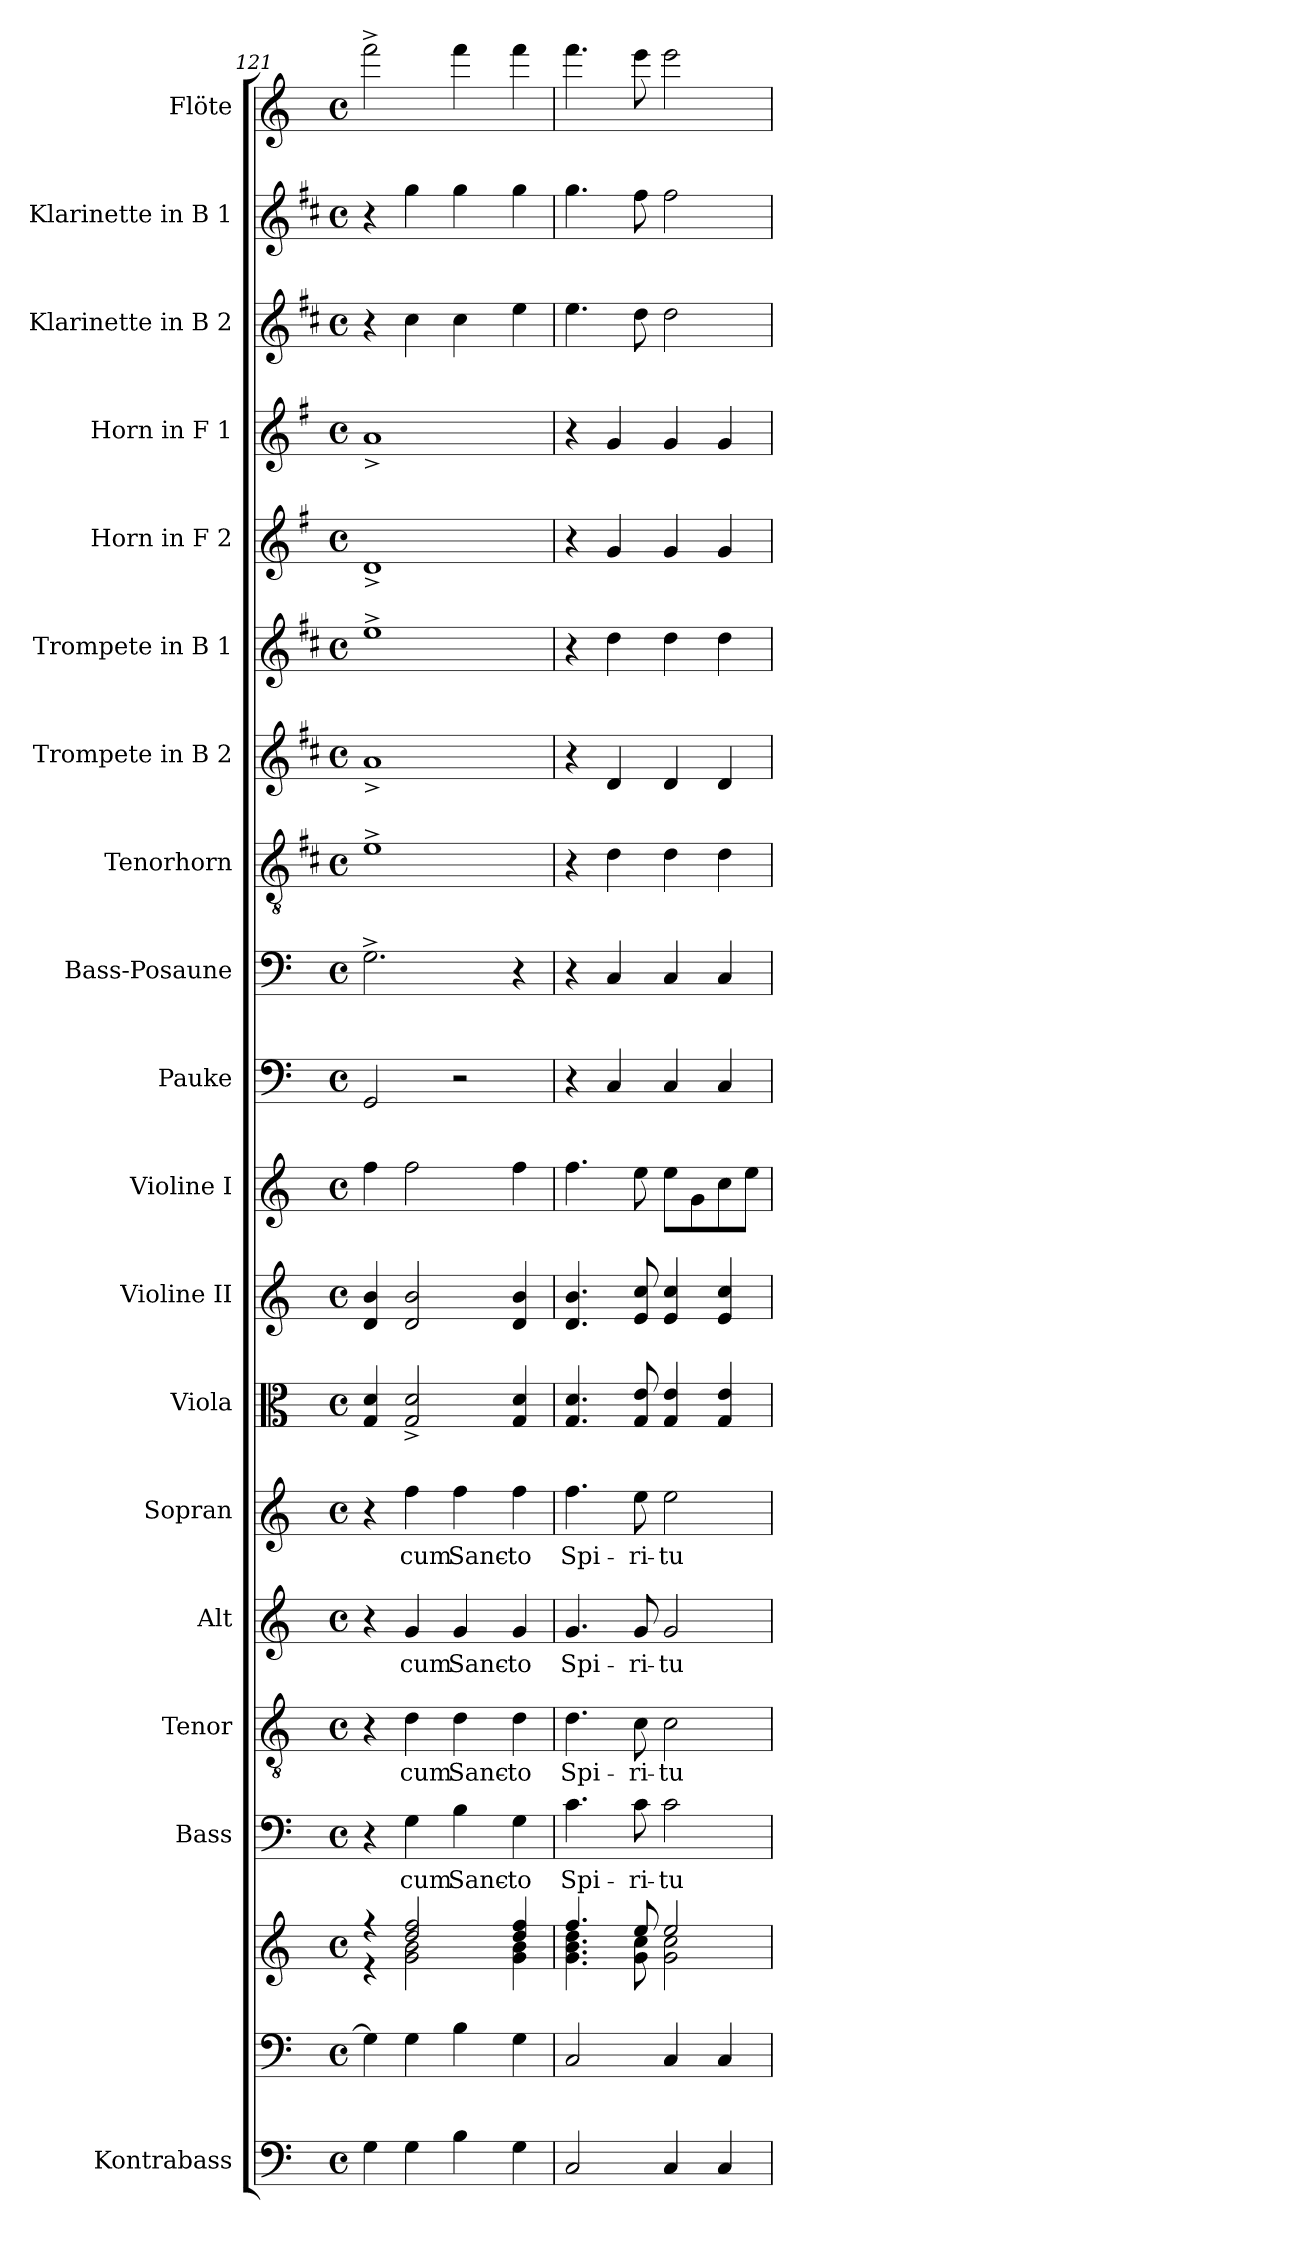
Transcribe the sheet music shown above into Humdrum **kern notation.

**kern	**kern	**kern	**kern	**text	**kern	**text	**kern	**text	**kern	**text	**kern	**kern	**kern	**kern	**kern	**kern	**kern	**kern	**kern	**kern	**kern	**kern	**kern
*part19	*part18	*part18	*part17	*part17	*part16	*part16	*part15	*part15	*part14	*part14	*part13	*part12	*part11	*part10	*part9	*part8	*part7	*part6	*part5	*part4	*part3	*part2	*part1
*staff20	*staff19	*staff18	*staff17	*staff17	*staff16	*staff16	*staff15	*staff15	*staff14	*staff14	*staff13	*staff12	*staff11	*staff10	*staff9	*staff8	*staff7	*staff6	*staff5	*staff4	*staff3	*staff2	*staff1
*I"Kontrabass	*	*	*I"Bass	*	*I"Tenor	*	*I"Alt	*	*I"Sopran	*	*I"Viola	*I"Violine II	*I"Violine I	*I"Pauke	*I"Bass-Posaune	*I"Tenorhorn	*I"Trompete in B 2	*I"Trompete in B 1	*I"Horn in F 2	*I"Horn in F 1	*I"Klarinette in B 2	*I"Klarinette in B 1	*I"Flöte
*I'Kb.	*	*	*I'B	*	*I'T	*	*I'A	*	*I'S	*	*I'Vla.	*I'Vl. II	*I'Vl. I	*I'Pk.	*I'B. Pos.	*I'T	*	*	*I'Hrn. 2	*I'Hrn. 1	*	*	*I'Fl.
*clefF4	*clefF4	*clefG2	*clefF4	*	*clefGv2	*	*clefG2	*	*clefG2	*	*clefC3	*clefG2	*clefG2	*clefF4	*clefF4	*clefGv2	*clefG2	*clefG2	*clefG2	*clefG2	*clefG2	*clefG2	*clefG2
*ITrd7c12	*	*	*	*	*	*	*	*	*	*	*	*	*	*	*	*ITrd1c2	*ITrd1c2	*ITrd1c2	*ITrd4c7	*ITrd4c7	*ITrd1c2	*ITrd1c2	*
*k[]	*k[]	*k[]	*k[]	*	*k[]	*	*k[]	*	*k[]	*	*k[]	*k[]	*k[]	*k[]	*k[]	*k[]	*k[]	*k[]	*k[]	*k[]	*k[]	*k[]	*k[]
*C:	*C:	*C:	*C:	*	*C:	*	*C:	*	*C:	*	*C:	*C:	*C:	*C:	*C:	*C:	*C:	*C:	*C:	*C:	*C:	*C:	*C:
*M4/4	*M4/4	*M4/4	*M4/4	*	*M4/4	*	*M4/4	*	*M4/4	*	*M4/4	*M4/4	*M4/4	*M4/4	*M4/4	*M4/4	*M4/4	*M4/4	*M4/4	*M4/4	*M4/4	*M4/4	*M4/4
*met(c)	*met(c)	*met(c)	*met(c)	*	*met(c)	*	*met(c)	*	*met(c)	*	*met(c)	*met(c)	*met(c)	*met(c)	*met(c)	*met(c)	*met(c)	*met(c)	*met(c)	*met(c)	*met(c)	*met(c)	*met(c)
=121	=121	=121	=121	=121	=121	=121	=121	=121	=121	=121	=121	=121	=121	=121	=121	=121	=121	=121	=121	=121	=121	=121	=121
*	*	*^	*	*	*	*	*	*	*	*	*	*	*	*	*	*	*	*	*	*	*	*	*
4GG\	4G\]	4r	4r	4r	.	4r	.	4r	.	4r	.	4G/ 4d/	4d/ 4b/	4ff\	2GG/	2.G^>\	1d^>	1g^<	1dd^>	1G^<	1d^<	4r	4r	2fff^>\
!	!	!	!	!	!LO:LY:b	!	!LO:LY:b	!	!LO:LY:b	!	!LO:LY:b	!	!	!	!	!	!	!	!	!	!	!	!	!
4GG\	4G\	2dd/ 2ff/	2g\ 2b\	4G\	cum	4d\	cum	4g/	cum	4ff\	cum	2G/^< 2d/^<	2d/ 2b/	2ff\	.	.	.	.	.	.	.	4b\	4ff\	.
!	!	!	!	!	!LO:LY:b	!	!LO:LY:b	!	!LO:LY:b	!	!LO:LY:b	!	!	!	!	!	!	!	!	!	!	!	!	!
4BB\	4B\	.	.	4B\	Sanc-	4d\	Sanc-	4g/	Sanc-	4ff\	Sanc-	.	.	.	2r	.	.	.	.	.	.	4b\	4ff\	4fff\
!	!	!	!	!	!LO:LY:b	!	!LO:LY:b	!	!LO:LY:b	!	!LO:LY:b	!	!	!	!	!	!	!	!	!	!	!	!	!
4GG\	4G\	4dd/ 4ff/	4g\ 4b\	4G\	-to	4d\	-to	4g/	-to	4ff\	-to	4G/ 4d/	4d/ 4b/	4ff\	.	4r	.	.	.	.	.	4dd\	4ff\	4fff\
=122	=122	=122	=122	=122	=122	=122	=122	=122	=122	=122	=122	=122	=122	=122	=122	=122	=122	=122	=122	=122	=122	=122	=122	=122
!	!	!	!	!	!LO:LY:b	!	!LO:LY:b	!	!LO:LY:b	!	!LO:LY:b	!	!	!	!	!	!	!	!	!	!	!	!	!
2CC/	2C/	4.ff/	4.g\ 4.b\ 4.dd\	4.c\	Spi-	4.d\	Spi-	4.g/	Spi-	4.ff\	Spi-	4.G/ 4.d/	4.d/ 4.b/	4.ff\	4r	4r	4r	4r	4r	4r	4r	4.dd\	4.ff\	4.fff\
.	.	.	.	.	.	.	.	.	.	.	.	.	.	.	4C/	4C/	4c\	4c/	4cc\	4c/	4c/	.	.	.
!	!	!	!	!	!LO:LY:b	!	!LO:LY:b	!	!LO:LY:b	!	!LO:LY:b	!	!	!	!	!	!	!	!	!	!	!	!	!
.	.	8ee/	8g\ 8cc\	8c\	-ri-	8c\	-ri-	8g/	-ri-	8ee\	-ri-	8G/ 8e/	8e/ 8cc/	8ee\	.	.	.	.	.	.	.	8cc\	8ee\	8eee\
!	!	!	!	!	!LO:LY:b	!	!LO:LY:b	!	!LO:LY:b	!	!LO:LY:b	!	!	!	!	!	!	!	!	!	!	!	!	!
4CC/	4C/	2ee/	2g\ 2cc\	2c\	-tu	2c\	-tu	2g/	-tu	2ee\	-tu	4G/ 4e/	4e/ 4cc/	8ee\L	4C/	4C/	4c\	4c/	4cc\	4c/	4c/	2cc\	2ee\	2eee\
.	.	.	.	.	.	.	.	.	.	.	.	.	.	8g\	.	.	.	.	.	.	.	.	.	.
4CC/	4C/	.	.	.	.	.	.	.	.	.	.	4G/ 4e/	4e/ 4cc/	8cc\	4C/	4C/	4c\	4c/	4cc\	4c/	4c/	.	.	.
.	.	.	.	.	.	.	.	.	.	.	.	.	.	8ee\J	.	.	.	.	.	.	.	.	.	.
*	*	*v	*v	*	*	*	*	*	*	*	*	*	*	*	*	*	*	*	*	*	*	*	*	*
=	=	=	=	=	=	=	=	=	=	=	=	=	=	=	=	=	=	=	=	=	=	=	=
*-	*-	*-	*-	*-	*-	*-	*-	*-	*-	*-	*-	*-	*-	*-	*-	*-	*-	*-	*-	*-	*-	*-	*-
